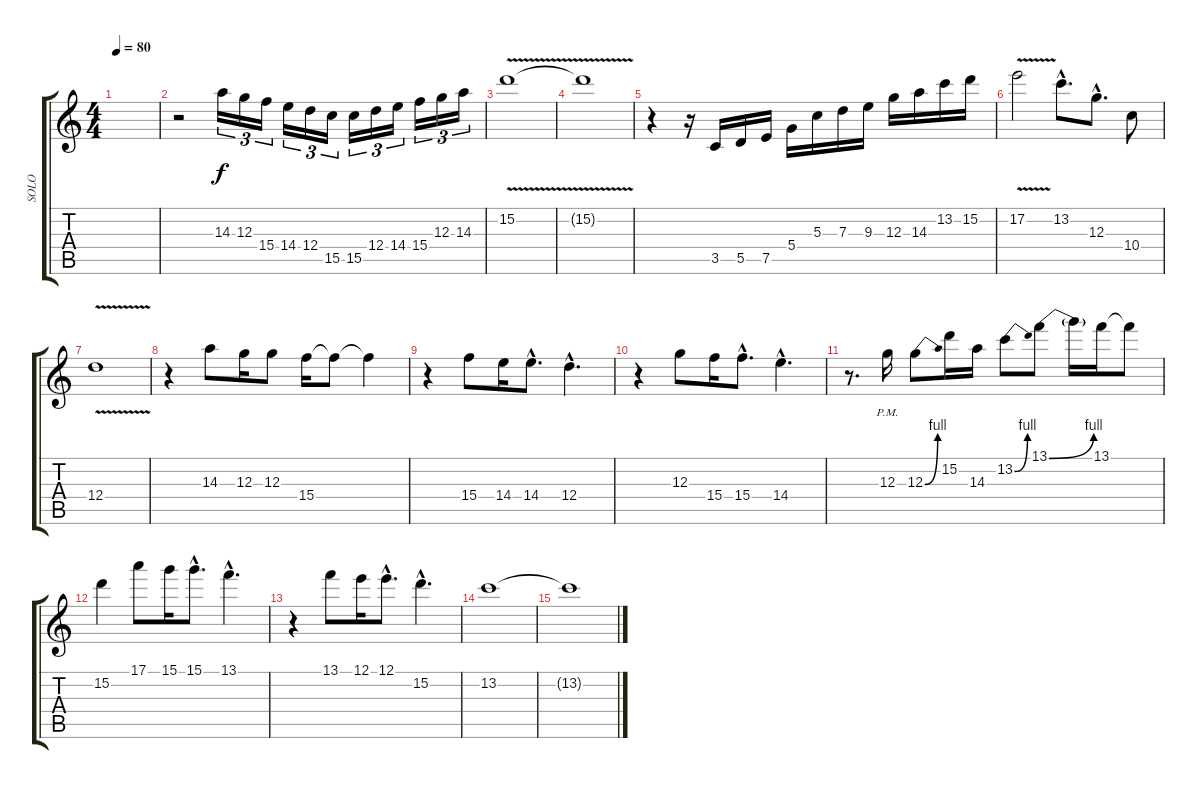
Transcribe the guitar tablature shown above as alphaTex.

\track ("SOLO" "SOLO") {instrument overdrivenguitar}
\staff {score tabs}
\tuning (E4 B3 G3 D3 A2 E2) {hide}
\ts (4 4)
\tempo 80
\clef g2
\ks c
|
r.2 14.3.16{tu (3 2)} 12.3.16{tu (3 2)} 15.4.16{tu (3 2)} 14.4.16{tu (3 2)} 12.4.16{tu (3 2)} 15.5.16{tu (3 2)} 15.5.16{tu (3 2)} 12.4.16{tu (3 2)} 14.4.16{tu (3 2)} 15.4.16{tu (3 2)} 12.3.16{tu (3 2)} 14.3.16{tu (3 2)} |
15.2{v}.1 |
15.2{t}.1 |
r.4 r.16 3.5.16 5.5.16 7.5.16 5.4.16 5.3.16 7.3.16 9.3.16 12.3.16 14.3.16 13.2.16 15.2.16 |
17.2{v}.2 13.2{hac}.8{d} 12.3{hac}.8{d} 10.4.8 |
12.4{v}.1 |
r.4 14.3.8 12.3.16 12.3.8 15.4.16 15.4{t}.8 15.4{t}.4 |
r.4 15.4.8 14.4.16 14.4{hac}.8{d} 12.4{hac}.4{d} |
r.4 12.3.8 15.4.16 15.4{hac}.8{d} 14.4{hac}.4{d} |
r.8{d} 12.3{pm}.16 12.3{be (bend 0 0 60 4)}.8 15.2.16 14.3.16 13.2{be (bend 0 0 60 4)}.8 13.1{be (bend 0 0 60 4)}.8 13.1{t}.16 13.1.16 13.1{t}.8 |
15.2.4 17.1.8 15.1.16 15.1{hac}.8{d} 13.1{hac}.4{d} |
r.4 13.1.8 12.1.16 12.1{hac}.8{d} 15.2{hac}.4{d} |
13.2.1 |
13.2{t}.1
